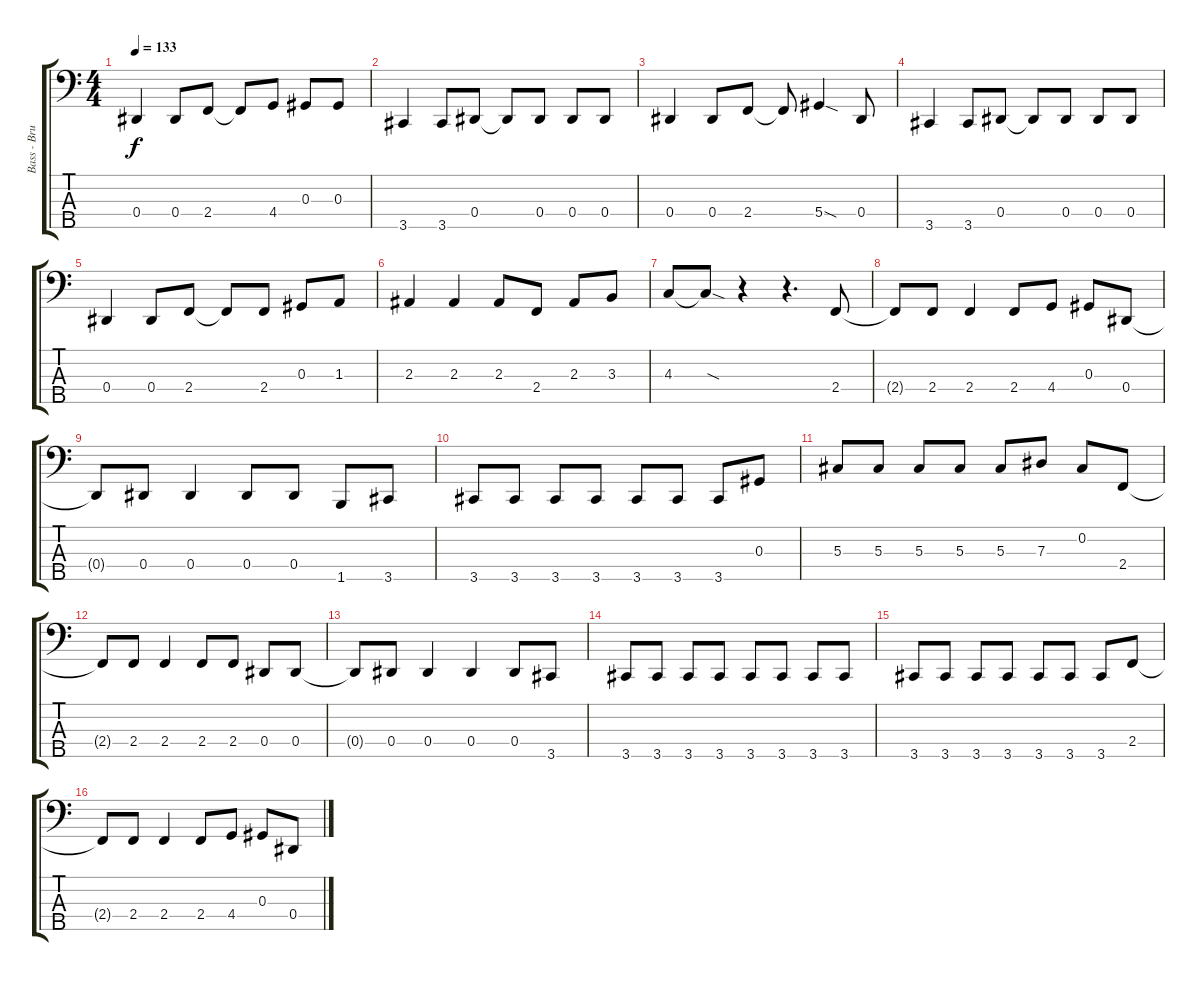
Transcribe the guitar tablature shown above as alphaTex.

\track ("Bass - Bruno Ravel" "Bass - Bru") {instrument electricbassfinger}
\staff {score tabs}
\tuning (Gb2 Db2 Ab1 Eb1 Bb0) {hide}
\ts (4 4)
\tempo 133
\clef f4
\ks c
0.4.4{dy f} 0.4.8 2.4.8 2.4{t}.8 4.4.8 0.3.8 0.3.8 |
3.5.4 3.5.8 0.4.8 0.4{t}.8 0.4.8 0.4.8 0.4.8 |
0.4.4 0.4.8 2.4.8 2.4{t}.8 5.4{sod}.4 0.4.8 |
3.5.4 3.5.8 0.4.8 0.4{t}.8 0.4.8 0.4.8 0.4.8 |
0.4.4 0.4.8 2.4.8 2.4{t}.8 2.4.8 0.3.8 1.3.8 |
2.3.4 2.3.4 2.3.8 2.4.8 2.3.8 3.3.8 |
4.3.8 4.3{sod t}.8 r.4 r.4{d} 2.4.8 |
2.4{t}.8 2.4.8 2.4.4 2.4.8 4.4.8 0.3.8 0.4.8 |
0.4{t}.8 0.4.8 0.4.4 0.4.8 0.4.8 1.5.8 3.5.8 |
3.5.8 3.5.8 3.5.8 3.5.8 3.5.8 3.5.8 3.5.8 0.3.8 |
5.3.8 5.3.8 5.3.8 5.3.8 5.3.8 7.3.8 0.2.8 2.4.8 |
2.4{t}.8 2.4.8 2.4.4 2.4.8 2.4.8 0.4.8 0.4.8 |
0.4{t}.8 0.4.8 0.4.4 0.4.4 0.4.8 3.5.8 |
3.5.8 3.5.8 3.5.8 3.5.8 3.5.8 3.5.8 3.5.8 3.5.8 |
3.5.8 3.5.8 3.5.8 3.5.8 3.5.8 3.5.8 3.5.8 2.4.8 |
2.4{t}.8 2.4.8 2.4.4 2.4.8 4.4.8 0.3.8 0.4.8
